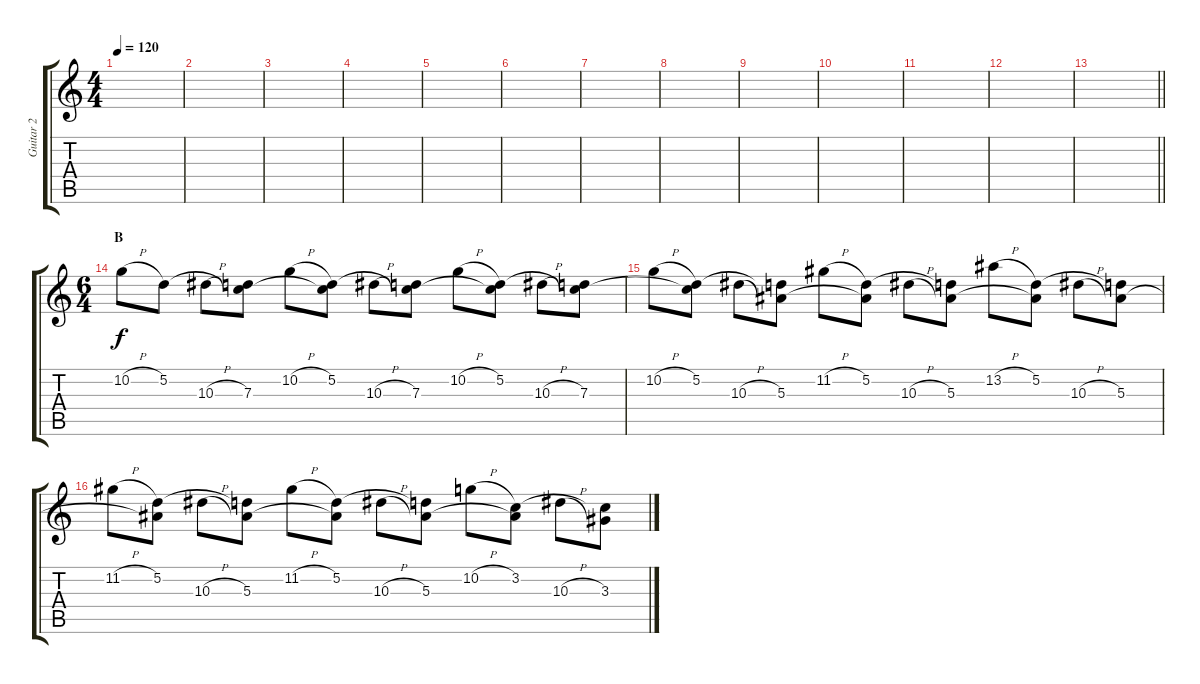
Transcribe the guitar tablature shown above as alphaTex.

\track ("Guitar 2" "Guitar 2") {instrument distortionguitar}
\staff {score tabs}
\tuning (D4 A3 F3 C3 G2 C2) {hide}
\ts (4 4)
\tempo 120
\clef g2
\ks c
|
|
|
|
|
|
|
|
|
|
|
|
\barLineRight lightlight
|
\ts (6 4)
\section ("" "B")
10.2{h}.8 5.2.8 10.3{h}.8 (5.2{t} 7.3).8 10.2{h}.8 (5.2 7.3{t}).8 10.3{h}.8 (5.2{t} 7.3).8 10.2{h}.8 (5.2 7.3{t}).8 10.3{h}.8 (5.2{t} 7.3).8 |
10.2{h}.8 (5.2 7.3{t}).8 10.3{h}.8 (5.2{t} 5.3).8 11.2{h}.8 (5.2 5.3{t}).8 10.3{h}.8 (5.2{t} 5.3).8 13.2{h}.8 (5.2 5.3{t}).8 10.3{h}.8 (5.2{t} 5.3).8 |
11.2{h}.8 (5.2 5.3{t}).8 10.3{h}.8 (5.2{t} 5.3).8 11.2{h}.8 (5.2 5.3{t}).8 10.3{h}.8 (5.2{t} 5.3).8 10.2{h}.8 (3.2 5.3{t}).8 10.3{h}.8 (3.2{t} 3.3).8
